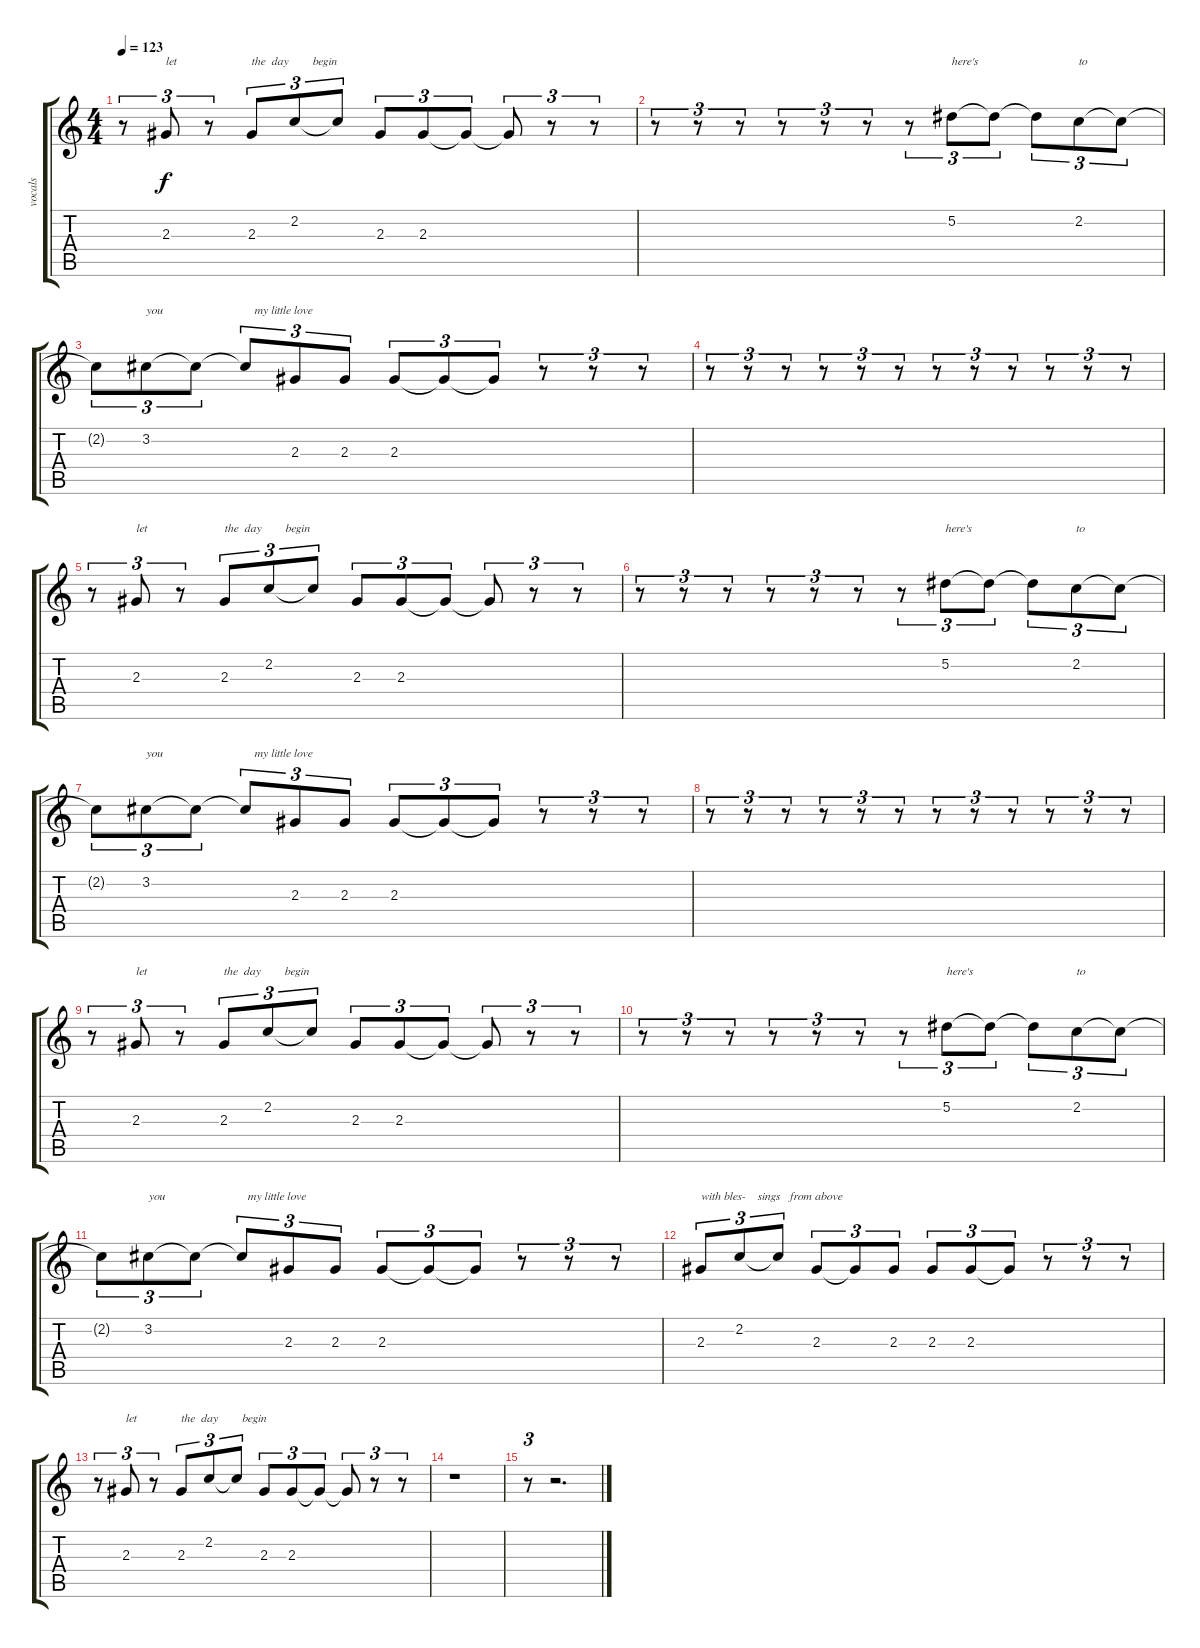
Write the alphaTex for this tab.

\track ("vocals" "vocals") {instrument overdrivenguitar}
\staff {score tabs}
\tuning (Eb4 Bb3 Gb3 Db3 Ab2 Eb2) {hide}
\ts (4 4)
\tempo 123
\clef g2
\ks c
r.8{tu (3 2) txt "" dy f} 2.3.8{tu (3 2) txt "let  "} r.8{tu (3 2) txt ""} 2.3.8{tu (3 2) txt "the  day        begin"} 2.2.8{tu (3 2) txt ""} 2.2{t}.8{tu (3 2) txt ""} 2.3.8{tu (3 2) txt ""} 2.3.8{tu (3 2) txt ""} 2.3{t}.8{tu (3 2) txt ""} 2.3{t}.8{tu (3 2) txt ""} r.8{tu (3 2) txt ""} r.8{tu (3 2) txt ""} |
r.8{tu (3 2) txt ""} r.8{tu (3 2) txt ""} r.8{tu (3 2) txt ""} r.8{tu (3 2) txt ""} r.8{tu (3 2) txt ""} r.8{tu (3 2) txt ""} r.8{tu (3 2) txt ""} 5.2.8{tu (3 2) txt "here's "} 5.2{t}.8{tu (3 2) txt ""} 5.2{t}.8{tu (3 2) txt ""} 2.2.8{tu (3 2) txt "to"} 2.2{t}.8{tu (3 2) txt ""} |
2.2{t}.8{tu (3 2) txt ""} 3.2.8{tu (3 2) txt "you"} 3.2{t}.8{tu (3 2) txt ""} 3.2{t}.8{tu (3 2) txt "   my little love"} 2.3.8{tu (3 2) txt ""} 2.3.8{tu (3 2) txt ""} 2.3.8{tu (3 2) txt ""} 2.3{t}.8{tu (3 2) txt ""} 2.3{t}.8{tu (3 2) txt ""} r.8{tu (3 2) txt ""} r.8{tu (3 2) txt ""} r.8{tu (3 2) txt ""} |
r.8{tu (3 2) txt ""} r.8{tu (3 2) txt ""} r.8{tu (3 2) txt ""} r.8{tu (3 2) txt ""} r.8{tu (3 2) txt ""} r.8{tu (3 2) txt ""} r.8{tu (3 2) txt ""} r.8{tu (3 2) txt ""} r.8{tu (3 2) txt ""} r.8{tu (3 2) txt ""} r.8{tu (3 2) txt ""} r.8{tu (3 2) txt ""} |
r.8{tu (3 2) txt ""} 2.3.8{tu (3 2) txt "let  "} r.8{tu (3 2) txt ""} 2.3.8{tu (3 2) txt "the  day        begin"} 2.2.8{tu (3 2) txt ""} 2.2{t}.8{tu (3 2) txt ""} 2.3.8{tu (3 2) txt ""} 2.3.8{tu (3 2) txt ""} 2.3{t}.8{tu (3 2) txt ""} 2.3{t}.8{tu (3 2) txt ""} r.8{tu (3 2) txt ""} r.8{tu (3 2) txt ""} |
r.8{tu (3 2) txt ""} r.8{tu (3 2) txt ""} r.8{tu (3 2) txt ""} r.8{tu (3 2) txt ""} r.8{tu (3 2) txt ""} r.8{tu (3 2) txt ""} r.8{tu (3 2) txt ""} 5.2.8{tu (3 2) txt "here's "} 5.2{t}.8{tu (3 2) txt ""} 5.2{t}.8{tu (3 2) txt ""} 2.2.8{tu (3 2) txt "to"} 2.2{t}.8{tu (3 2) txt ""} |
2.2{t}.8{tu (3 2) txt ""} 3.2.8{tu (3 2) txt "you"} 3.2{t}.8{tu (3 2) txt ""} 3.2{t}.8{tu (3 2) txt "   my little love"} 2.3.8{tu (3 2) txt ""} 2.3.8{tu (3 2) txt ""} 2.3.8{tu (3 2) txt ""} 2.3{t}.8{tu (3 2) txt ""} 2.3{t}.8{tu (3 2) txt ""} r.8{tu (3 2) txt ""} r.8{tu (3 2) txt ""} r.8{tu (3 2) txt ""} |
r.8{tu (3 2) txt ""} r.8{tu (3 2) txt ""} r.8{tu (3 2) txt ""} r.8{tu (3 2) txt ""} r.8{tu (3 2) txt ""} r.8{tu (3 2) txt ""} r.8{tu (3 2) txt ""} r.8{tu (3 2) txt ""} r.8{tu (3 2) txt ""} r.8{tu (3 2) txt ""} r.8{tu (3 2) txt ""} r.8{tu (3 2) txt ""} |
r.8{tu (3 2) txt ""} 2.3.8{tu (3 2) txt "let  "} r.8{tu (3 2) txt ""} 2.3.8{tu (3 2) txt "the  day        begin"} 2.2.8{tu (3 2) txt ""} 2.2{t}.8{tu (3 2) txt ""} 2.3.8{tu (3 2) txt ""} 2.3.8{tu (3 2) txt ""} 2.3{t}.8{tu (3 2) txt ""} 2.3{t}.8{tu (3 2) txt ""} r.8{tu (3 2) txt ""} r.8{tu (3 2) txt ""} |
r.8{tu (3 2) txt ""} r.8{tu (3 2) txt ""} r.8{tu (3 2) txt ""} r.8{tu (3 2) txt ""} r.8{tu (3 2) txt ""} r.8{tu (3 2) txt ""} r.8{tu (3 2) txt ""} 5.2.8{tu (3 2) txt "here's "} 5.2{t}.8{tu (3 2) txt ""} 5.2{t}.8{tu (3 2) txt ""} 2.2.8{tu (3 2) txt "to "} 2.2{t}.8{tu (3 2) txt ""} |
2.2{t}.8{tu (3 2) txt ""} 3.2.8{tu (3 2) txt "you"} 3.2{t}.8{tu (3 2) txt ""} 3.2{t}.8{tu (3 2) txt "  my little love"} 2.3.8{tu (3 2) txt ""} 2.3.8{tu (3 2) txt ""} 2.3.8{tu (3 2) txt ""} 2.3{t}.8{tu (3 2) txt ""} 2.3{t}.8{tu (3 2) txt ""} r.8{tu (3 2) txt ""} r.8{tu (3 2) txt ""} r.8{tu (3 2) txt ""} |
2.3.8{tu (3 2) txt "with bles-    sings   from above "} 2.2.8{tu (3 2) txt ""} 2.2{t}.8{tu (3 2) txt ""} 2.3.8{tu (3 2) txt ""} 2.3{t}.8{tu (3 2) txt ""} 2.3.8{tu (3 2) txt ""} 2.3.8{tu (3 2) txt ""} 2.3.8{tu (3 2) txt ""} 2.3{t}.8{tu (3 2) txt ""} r.8{tu (3 2) txt ""} r.8{tu (3 2) txt ""} r.8{tu (3 2) txt ""} |
r.8{tu (3 2) txt ""} 2.3.8{tu (3 2) txt "let  "} r.8{tu (3 2) txt ""} 2.3.8{tu (3 2) txt "the  day        begin"} 2.2.8{tu (3 2) txt ""} 2.2{t}.8{tu (3 2) txt ""} 2.3.8{tu (3 2) txt ""} 2.3.8{tu (3 2) txt ""} 2.3{t}.8{tu (3 2) txt ""} 2.3{t}.8{tu (3 2) txt ""} r.8{tu (3 2) txt ""} r.8{tu (3 2) txt ""} |
r.1{txt ""} |
r.8{tu (3 2) txt ""} r.2{d txt ""}
